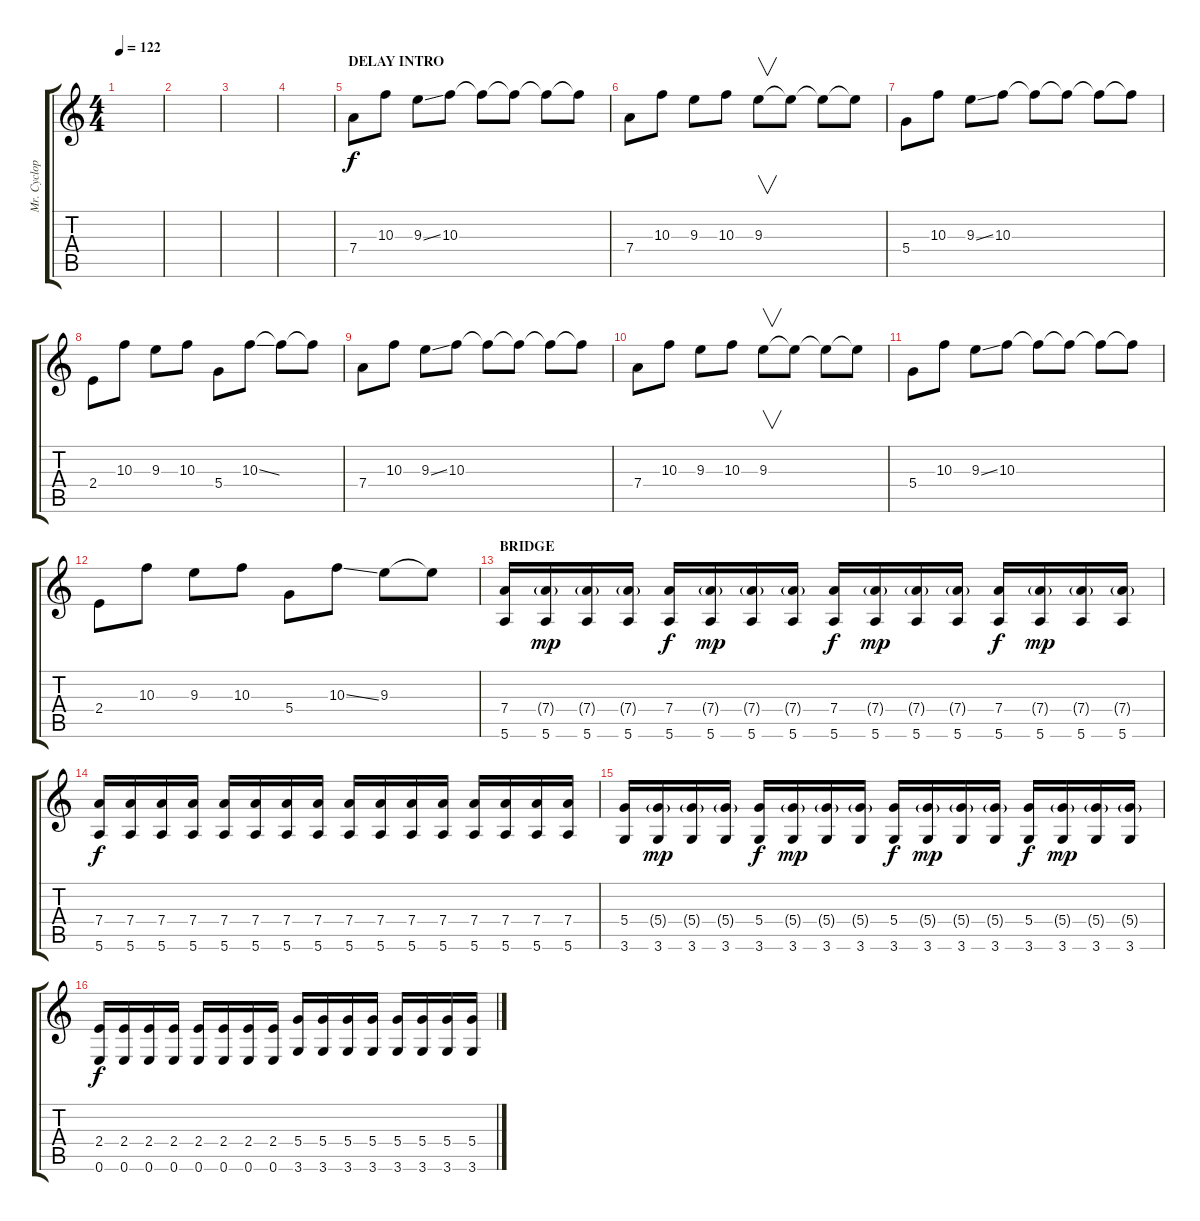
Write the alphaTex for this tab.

\track ("Mr. Cyclop" "Mr. Cyclop") {instrument distortionguitar}
\staff {score tabs}
\tuning (E4 B3 G3 D3 A2 E2) {hide}
\ts (4 4)
\tempo 122
\clef g2
\ks c
|
|
|
|
\section ("" "DELAY INTRO")
7.4.8{instrument overdrivenguitar} 10.3.8 9.3{ss}.8 10.3.8 10.3{t}.8 10.3{t}.8 10.3{t}.8 10.3{t}.8 |
7.4.8 10.3.8 9.3.8 10.3.8 9.3.8{v} 9.3{t}.8 9.3{t}.8 9.3{t}.8 |
5.4.8{instrument overdrivenguitar} 10.3.8 9.3{ss}.8 10.3.8 10.3{t}.8 10.3{t}.8 10.3{t}.8 10.3{t}.8 |
2.4.8 10.3.8 9.3.8 10.3.8 5.4.8 10.3{ss}.8 10.3{t}.8 10.3{t}.8 |
7.4.8{instrument overdrivenguitar} 10.3.8 9.3{ss}.8 10.3.8 10.3{t}.8 10.3{t}.8 10.3{t}.8 10.3{t}.8 |
7.4.8 10.3.8 9.3.8 10.3.8 9.3.8{v} 9.3{t}.8 9.3{t}.8 9.3{t}.8 |
5.4.8{instrument overdrivenguitar} 10.3.8 9.3{ss}.8 10.3.8 10.3{t}.8 10.3{t}.8 10.3{t}.8 10.3{t}.8 |
2.4.8 10.3.8 9.3.8 10.3.8 5.4.8 10.3{ss}.8 9.3.8 9.3{t}.8 |
\section ("" "BRIDGE")
(7.4 5.6).16{instrument distortionguitar} (7.4{g} 5.6).16{dy mp} (7.4{g} 5.6).16 (7.4{g} 5.6).16 (7.4 5.6).16{dy f} (7.4{g} 5.6).16{dy mp} (7.4{g} 5.6).16 (7.4{g} 5.6).16 (7.4 5.6).16{dy f} (7.4{g} 5.6).16{dy mp} (7.4{g} 5.6).16 (7.4{g} 5.6).16 (7.4 5.6).16{dy f} (7.4{g} 5.6).16{dy mp} (7.4{g} 5.6).16 (7.4{g} 5.6).16 |
(7.4 5.6).16{dy f} (7.4 5.6).16 (7.4 5.6).16 (7.4 5.6).16 (7.4 5.6).16 (7.4 5.6).16 (7.4 5.6).16 (7.4 5.6).16 (7.4 5.6).16 (7.4 5.6).16 (7.4 5.6).16 (7.4 5.6).16 (7.4 5.6).16 (7.4 5.6).16 (7.4 5.6).16 (7.4 5.6).16 |
(5.4 3.6).16 (5.4{g} 3.6).16{dy mp} (5.4{g} 3.6).16 (5.4{g} 3.6).16 (5.4 3.6).16{dy f} (5.4{g} 3.6).16{dy mp} (5.4{g} 3.6).16 (5.4{g} 3.6).16 (5.4 3.6).16{dy f} (5.4{g} 3.6).16{dy mp} (5.4{g} 3.6).16 (5.4{g} 3.6).16 (5.4 3.6).16{dy f} (5.4{g} 3.6).16{dy mp} (5.4{g} 3.6).16 (5.4{g} 3.6).16 |
(2.4 0.6).16{dy f} (2.4 0.6).16 (2.4 0.6).16 (2.4 0.6).16 (2.4 0.6).16 (2.4 0.6).16 (2.4 0.6).16 (2.4 0.6).16 (5.4 3.6).16 (5.4 3.6).16 (5.4 3.6).16 (5.4 3.6).16 (5.4 3.6).16 (5.4 3.6).16 (5.4 3.6).16 (5.4 3.6).16
